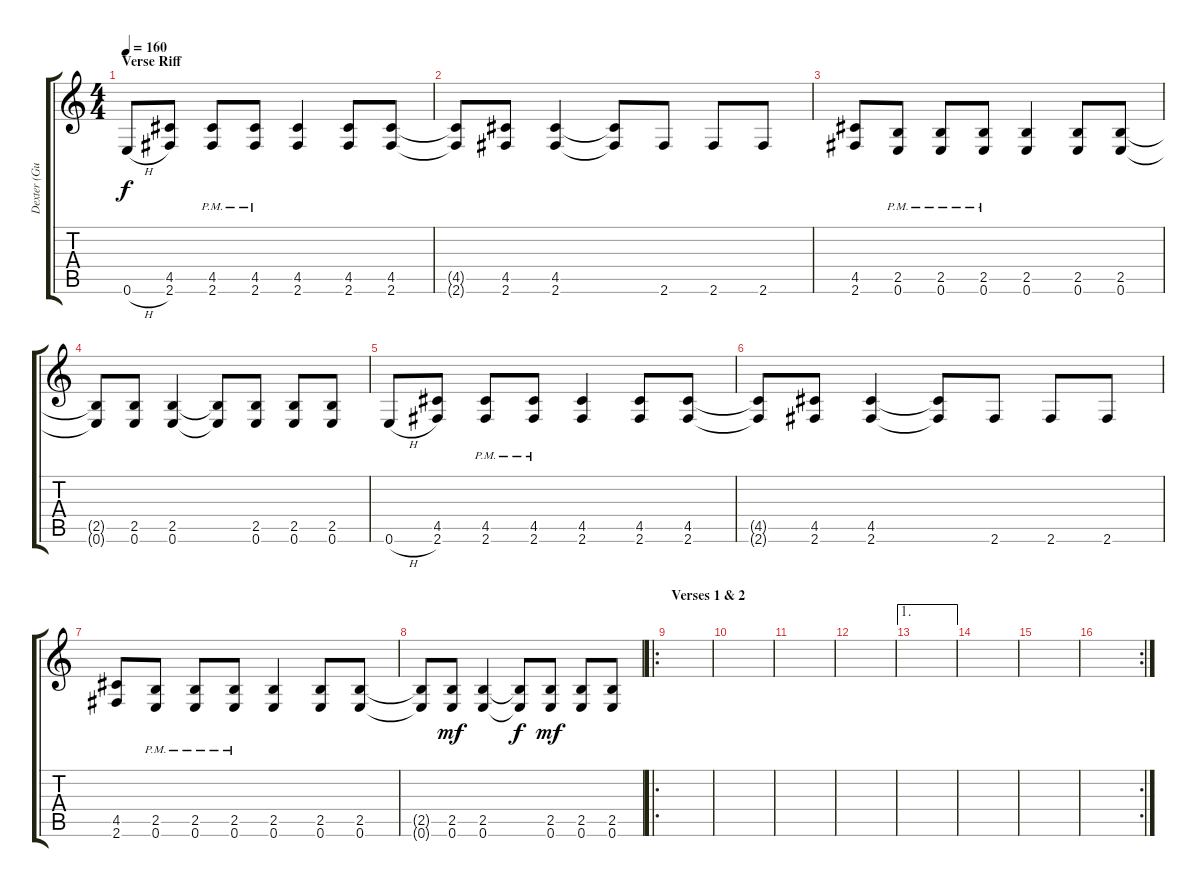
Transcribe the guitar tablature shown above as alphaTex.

\track ("Dexter (Guit.)" "Dexter (Gu") {instrument distortionguitar}
\staff {score tabs}
\tuning (E4 B3 G3 D3 A2 E2) {hide}
\ts (4 4)
\section ("" "Verse Riff")
\tempo 160
\clef g2
\ks c
0.6{h}.8{dy f} (4.5 2.6).8 (4.5{pm} 2.6{pm}).8 (4.5{pm} 2.6{pm}).8 (4.5 2.6).4 (4.5 2.6).8 (4.5 2.6).8 |
(4.5{t} 2.6{t}).8 (4.5 2.6).8 (4.5 2.6).4 (4.5{t} 2.6{t}).8 2.6.8 2.6.8 2.6.8 |
(4.5 2.6).8 (2.5{pm} 0.6{pm}).8 (2.5{pm} 0.6{pm}).8 (2.5{pm} 0.6{pm}).8 (2.5 0.6).4 (2.5 0.6).8 (2.5 0.6).8 |
(2.5{t} 0.6{t}).8 (2.5 0.6).8 (2.5 0.6).4 (2.5{t} 0.6{t}).8 (2.5 0.6).8 (2.5 0.6).8 (2.5 0.6).8 |
0.6{h}.8 (4.5 2.6).8 (4.5{pm} 2.6{pm}).8 (4.5{pm} 2.6{pm}).8 (4.5 2.6).4 (4.5 2.6).8 (4.5 2.6).8 |
(4.5{t} 2.6{t}).8 (4.5 2.6).8 (4.5 2.6).4 (4.5{t} 2.6{t}).8 2.6.8 2.6.8 2.6.8 |
(4.5 2.6).8 (2.5{pm} 0.6{pm}).8 (2.5{pm} 0.6{pm}).8 (2.5{pm} 0.6{pm}).8 (2.5 0.6).4 (2.5 0.6).8 (2.5 0.6).8 |
(2.5{t} 0.6{t}).8 (2.5 0.6).8{dy mf} (2.5 0.6).4 (2.5{t} 0.6{t}).8{dy f} (2.5 0.6).8{dy mf} (2.5 0.6).8 (2.5 0.6).8 |
\ro
\section ("" "Verses 1 & 2")
|
|
|
|
\ae 1
|
|
|
\rc 2
